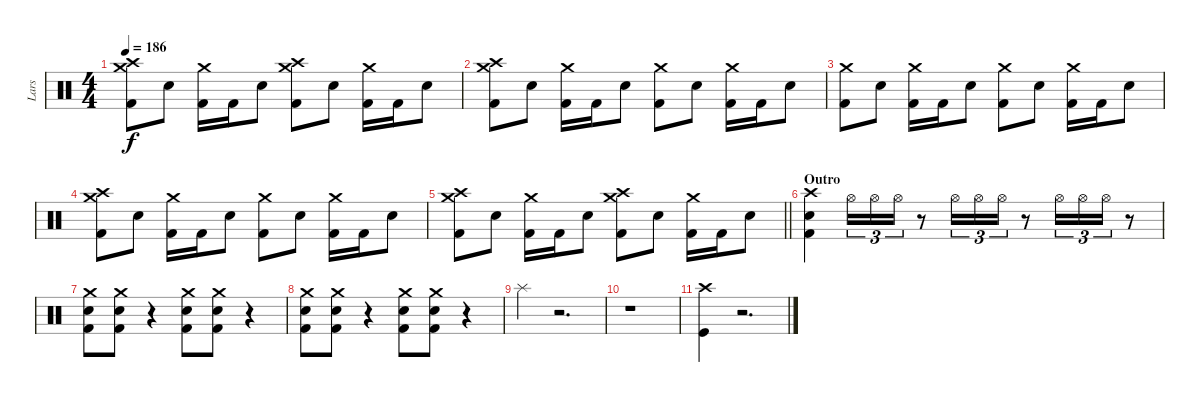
\track ("Lars" "Lars") {instrument percussion}
\staff {score}
\articulation defaults
\ts (4 4)
\tempo 186
\clef neutral
\ks c
("Crash medium (hit)" "Crash high (hit)" "Kick (hit) 2").8{dy f} "Electric Snare (hit)".8 ("Crash medium (hit)" "Kick (hit) 2").16 "Kick (hit) 2".16 "Electric Snare (hit)".8 ("Crash medium (hit)" "Crash high (hit)" "Kick (hit) 2").8 "Electric Snare (hit)".8 ("Crash medium (hit)" "Kick (hit) 2").16 "Kick (hit) 2".16 "Electric Snare (hit)".8 |
("Crash medium (hit)" "Crash high (hit)" "Kick (hit) 2").8 "Electric Snare (hit)".8 ("Crash medium (hit)" "Kick (hit) 2").16 "Kick (hit) 2".16 "Electric Snare (hit)".8 ("Crash medium (hit)" "Kick (hit) 2").8 "Electric Snare (hit)".8 ("Crash medium (hit)" "Kick (hit) 2").16 "Kick (hit) 2".16 "Electric Snare (hit)".8 |
("Crash medium (hit)" "Kick (hit) 2").8 "Electric Snare (hit)".8 ("Crash medium (hit)" "Kick (hit) 2").16 "Kick (hit) 2".16 "Electric Snare (hit)".8 ("Crash medium (hit)" "Kick (hit) 2").8 "Electric Snare (hit)".8 ("Crash medium (hit)" "Kick (hit) 2").16 "Kick (hit) 2".16 "Electric Snare (hit)".8 |
("Crash medium (hit)" "Crash high (hit)" "Kick (hit) 2").8 "Electric Snare (hit)".8 ("Crash medium (hit)" "Kick (hit) 2").16 "Kick (hit) 2".16 "Electric Snare (hit)".8 ("Crash medium (hit)" "Kick (hit) 2").8 "Electric Snare (hit)".8 ("Crash medium (hit)" "Kick (hit) 2").16 "Kick (hit) 2".16 "Electric Snare (hit)".8 |
\barLineRight lightlight
("Crash medium (hit)" "Crash high (hit)" "Kick (hit) 2").8 "Electric Snare (hit)".8 ("Crash medium (hit)" "Kick (hit) 2").16 "Kick (hit) 2".16 "Electric Snare (hit)".8 ("Crash medium (hit)" "Crash high (hit)" "Kick (hit) 2").8 "Electric Snare (hit)".8 ("Crash medium (hit)" "Kick (hit) 2").16 "Kick (hit) 2".16 "Electric Snare (hit)".8 |
\section ("" "Outro")
("Crash high (hit)" "Electric Snare (hit)" "Kick (hit) 2").4 "Hi-Hat (open)".16{tu (3 2)} "Hi-Hat (open)".16{tu (3 2)} "Hi-Hat (open)".16{tu (3 2)} r.8 "Hi-Hat (open)".16{tu (3 2)} "Hi-Hat (open)".16{tu (3 2)} "Hi-Hat (open)".16{tu (3 2)} r.8 "Hi-Hat (open)".16{tu (3 2)} "Hi-Hat (open)".16{tu (3 2)} "Hi-Hat (open)".16{tu (3 2)} r.8 |
("Crash medium (hit)" "Electric Snare (hit)" "Kick (hit) 2").8 ("Crash medium (hit)" "Electric Snare (hit)" "Kick (hit) 2").8 r.4 ("Crash medium (hit)" "Electric Snare (hit)" "Kick (hit) 2").8 ("Crash medium (hit)" "Electric Snare (hit)" "Kick (hit) 2").8 r.4 |
("Crash medium (hit)" "Electric Snare (hit)" "Kick (hit) 2").8 ("Crash medium (hit)" "Electric Snare (hit)" "Kick (hit) 2").8 r.4 ("Crash medium (hit)" "Electric Snare (hit)" "Kick (hit) 2").8 ("Crash medium (hit)" "Electric Snare (hit)" "Kick (hit) 2").8 r.4 |
"Splash (hit)".4 r.2{d} |
r.1 |
("Crash high (hit)" "Kick (hit)").4 r.2{d}
